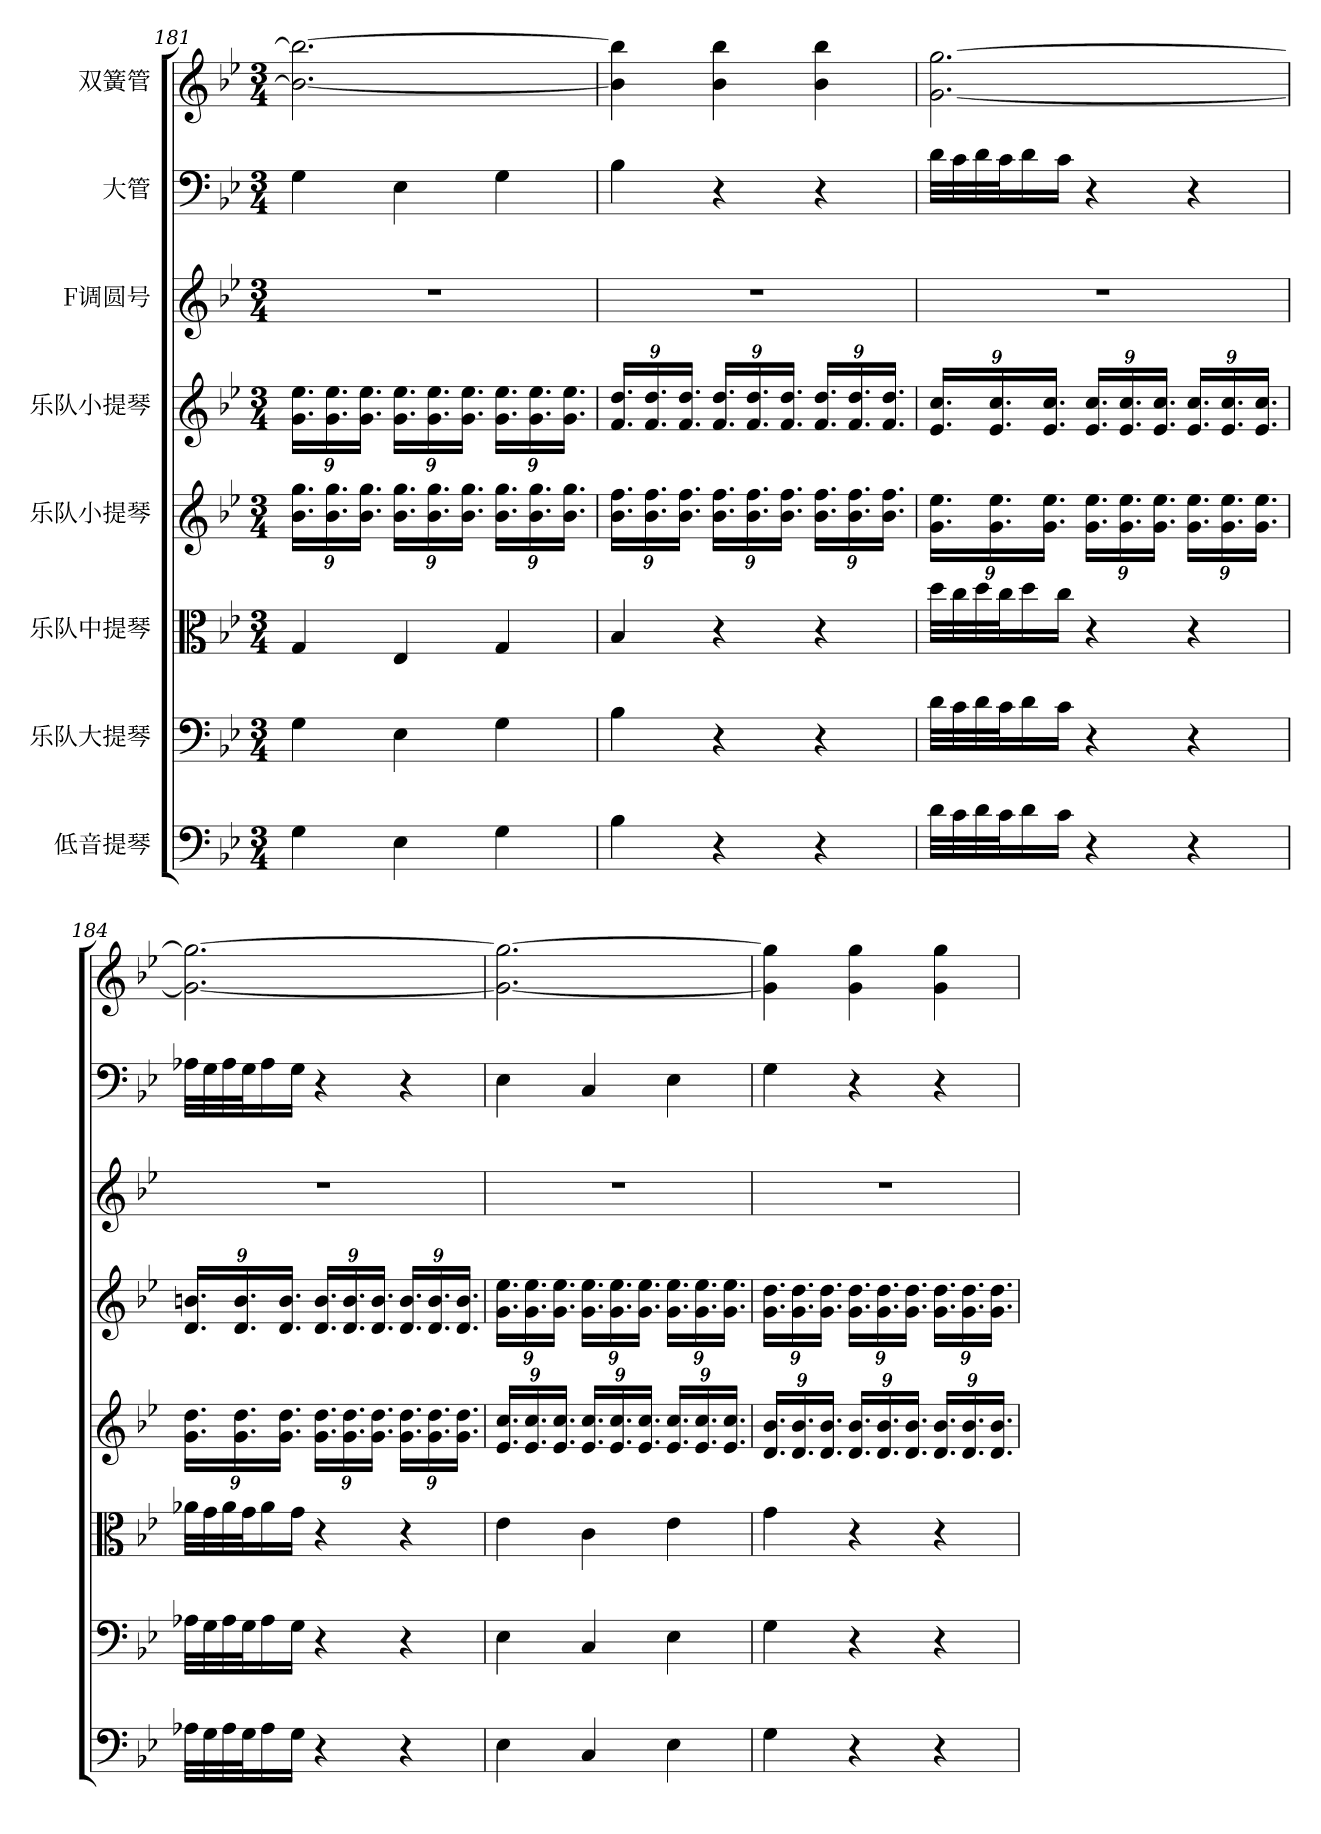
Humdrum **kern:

**kern	**kern	**kern	**kern	**kern	**kern	**kern	**kern
*part8	*part7	*part6	*part5	*part4	*part3	*part2	*part1
*staff8	*staff7	*staff6	*staff5	*staff4	*staff3	*staff2	*staff1
*I"低音提琴	*I"乐队大提琴	*I"乐队中提琴	*I"乐队小提琴	*I"乐队小提琴	*I"F调圆号	*I"大管	*I"双簧管
!!LO:PB:g=z
*clefF4	*clefF4	*clefC3	*clefG2	*clefG2	*clefG2	*clefF4	*clefG2
*ITrd7c12	*	*	*	*	*ITrd4c7	*	*
*k[b-e-]	*k[b-e-]	*k[b-e-]	*k[b-e-]	*k[b-e-]	*k[b-e-a-]	*k[b-e-]	*k[b-e-]
*M3/4	*M3/4	*M3/4	*M3/4	*M3/4	*M3/4	*M3/4	*M3/4
*	*	*	*Xbrackettup	*Xbrackettup	*	*	*
=181	=181	=181	=181	=181	=181	=181	=181
4GG\	4G\	4G/	18.b-\ 18.gg\LL	18.g\ 18.ee-\LL	2.r	4G\	2.b-\_ 2.bb-\_
.	.	.	18.b-\ 18.gg\	18.g\ 18.ee-\	.	.	.
.	.	.	18.b-\ 18.gg\JJ	18.g\ 18.ee-\JJ	.	.	.
4EE-\	4E-\	4E-/	18.b-\ 18.gg\LL	18.g\ 18.ee-\LL	.	4E-\	.
.	.	.	18.b-\ 18.gg\	18.g\ 18.ee-\	.	.	.
.	.	.	18.b-\ 18.gg\JJ	18.g\ 18.ee-\JJ	.	.	.
4GG\	4G\	4G/	18.b-\ 18.gg\LL	18.g\ 18.ee-\LL	.	4G\	.
.	.	.	18.b-\ 18.gg\	18.g\ 18.ee-\	.	.	.
.	.	.	18.b-\ 18.gg\JJ	18.g\ 18.ee-\JJ	.	.	.
=182	=182	=182	=182	=182	=182	=182	=182
4BB-\	4B-\	4B-/	18.b-\ 18.ff\LL	18.f/ 18.dd/LL	2.r	4B-\	4b-\] 4bb-\]
.	.	.	18.b-\ 18.ff\	18.f/ 18.dd/	.	.	.
.	.	.	18.b-\ 18.ff\JJ	18.f/ 18.dd/JJ	.	.	.
4r	4r	4r	18.b-\ 18.ff\LL	18.f/ 18.dd/LL	.	4r	4b-\ 4bb-\
.	.	.	18.b-\ 18.ff\	18.f/ 18.dd/	.	.	.
.	.	.	18.b-\ 18.ff\JJ	18.f/ 18.dd/JJ	.	.	.
4r	4r	4r	18.b-\ 18.ff\LL	18.f/ 18.dd/LL	.	4r	4b-\ 4bb-\
.	.	.	18.b-\ 18.ff\	18.f/ 18.dd/	.	.	.
.	.	.	18.b-\ 18.ff\JJ	18.f/ 18.dd/JJ	.	.	.
=183	=183	=183	=183	=183	=183	=183	=183
32D\LLL	32d\LLL	32dd\LLL	18.g\ 18.ee-\LL	18.e-/ 18.cc/LL	2.r	32d\LLL	[2.g\ [2.gg\
32C\	32c\	32cc\	.	.	.	32c\	.
32D\	32d\	32dd\	.	.	.	32d\	.
.	.	.	18.g\ 18.ee-\	18.e-/ 18.cc/	.	.	.
32C\J	32c\J	32cc\J	.	.	.	32c\J	.
16D\	16d\	16dd\	.	.	.	16d\	.
.	.	.	18.g\ 18.ee-\JJ	18.e-/ 18.cc/JJ	.	.	.
16C\JJ	16c\JJ	16cc\JJ	.	.	.	16c\JJ	.
4r	4r	4r	18.g\ 18.ee-\LL	18.e-/ 18.cc/LL	.	4r	.
.	.	.	18.g\ 18.ee-\	18.e-/ 18.cc/	.	.	.
.	.	.	18.g\ 18.ee-\JJ	18.e-/ 18.cc/JJ	.	.	.
4r	4r	4r	18.g\ 18.ee-\LL	18.e-/ 18.cc/LL	.	4r	.
.	.	.	18.g\ 18.ee-\	18.e-/ 18.cc/	.	.	.
.	.	.	18.g\ 18.ee-\JJ	18.e-/ 18.cc/JJ	.	.	.
!!LO:PB:g=z
=184	=184	=184	=184	=184	=184	=184	=184
32AA-X\LLL	32A-X\LLL	32a-X\LLL	18.g\ 18.dd\LL	18.d/ 18.bn/LL	2.r	32A-X\LLL	2.g\_ 2.gg\_
32GG\	32G\	32g\	.	.	.	32G\	.
32AA-\	32A-\	32a-\	.	.	.	32A-\	.
.	.	.	18.g\ 18.dd\	18.d/ 18.b/	.	.	.
32GG\J	32G\J	32g\J	.	.	.	32G\J	.
16AA-\	16A-\	16a-\	.	.	.	16A-\	.
.	.	.	18.g\ 18.dd\JJ	18.d/ 18.b/JJ	.	.	.
16GG\JJ	16G\JJ	16g\JJ	.	.	.	16G\JJ	.
4r	4r	4r	18.g\ 18.dd\LL	18.d/ 18.b/LL	.	4r	.
.	.	.	18.g\ 18.dd\	18.d/ 18.b/	.	.	.
.	.	.	18.g\ 18.dd\JJ	18.d/ 18.b/JJ	.	.	.
4r	4r	4r	18.g\ 18.dd\LL	18.d/ 18.b/LL	.	4r	.
.	.	.	18.g\ 18.dd\	18.d/ 18.b/	.	.	.
.	.	.	18.g\ 18.dd\JJ	18.d/ 18.b/JJ	.	.	.
=185	=185	=185	=185	=185	=185	=185	=185
4EE-\	4E-\	4e-\	18.e-/ 18.cc/LL	18.g\ 18.ee-\LL	2.r	4E-\	2.g\_ 2.gg\_
.	.	.	18.e-/ 18.cc/	18.g\ 18.ee-\	.	.	.
.	.	.	18.e-/ 18.cc/JJ	18.g\ 18.ee-\JJ	.	.	.
4CC/	4C/	4c\	18.e-/ 18.cc/LL	18.g\ 18.ee-\LL	.	4C/	.
.	.	.	18.e-/ 18.cc/	18.g\ 18.ee-\	.	.	.
.	.	.	18.e-/ 18.cc/JJ	18.g\ 18.ee-\JJ	.	.	.
4EE-\	4E-\	4e-\	18.e-/ 18.cc/LL	18.g\ 18.ee-\LL	.	4E-\	.
.	.	.	18.e-/ 18.cc/	18.g\ 18.ee-\	.	.	.
.	.	.	18.e-/ 18.cc/JJ	18.g\ 18.ee-\JJ	.	.	.
=186	=186	=186	=186	=186	=186	=186	=186
4GG\	4G\	4g\	18.d/ 18.b-/LL	18.g\ 18.dd\LL	2.r	4G\	4g\] 4gg\]
.	.	.	18.d/ 18.b-/	18.g\ 18.dd\	.	.	.
.	.	.	18.d/ 18.b-/JJ	18.g\ 18.dd\JJ	.	.	.
4r	4r	4r	18.d/ 18.b-/LL	18.g\ 18.dd\LL	.	4r	4g\ 4gg\
.	.	.	18.d/ 18.b-/	18.g\ 18.dd\	.	.	.
.	.	.	18.d/ 18.b-/JJ	18.g\ 18.dd\JJ	.	.	.
4r	4r	4r	18.d/ 18.b-/LL	18.g\ 18.dd\LL	.	4r	4g\ 4gg\
.	.	.	18.d/ 18.b-/	18.g\ 18.dd\	.	.	.
.	.	.	18.d/ 18.b-/JJ	18.g\ 18.dd\JJ	.	.	.
=	=	=	=	=	=	=	=
*-	*-	*-	*-	*-	*-	*-	*-
